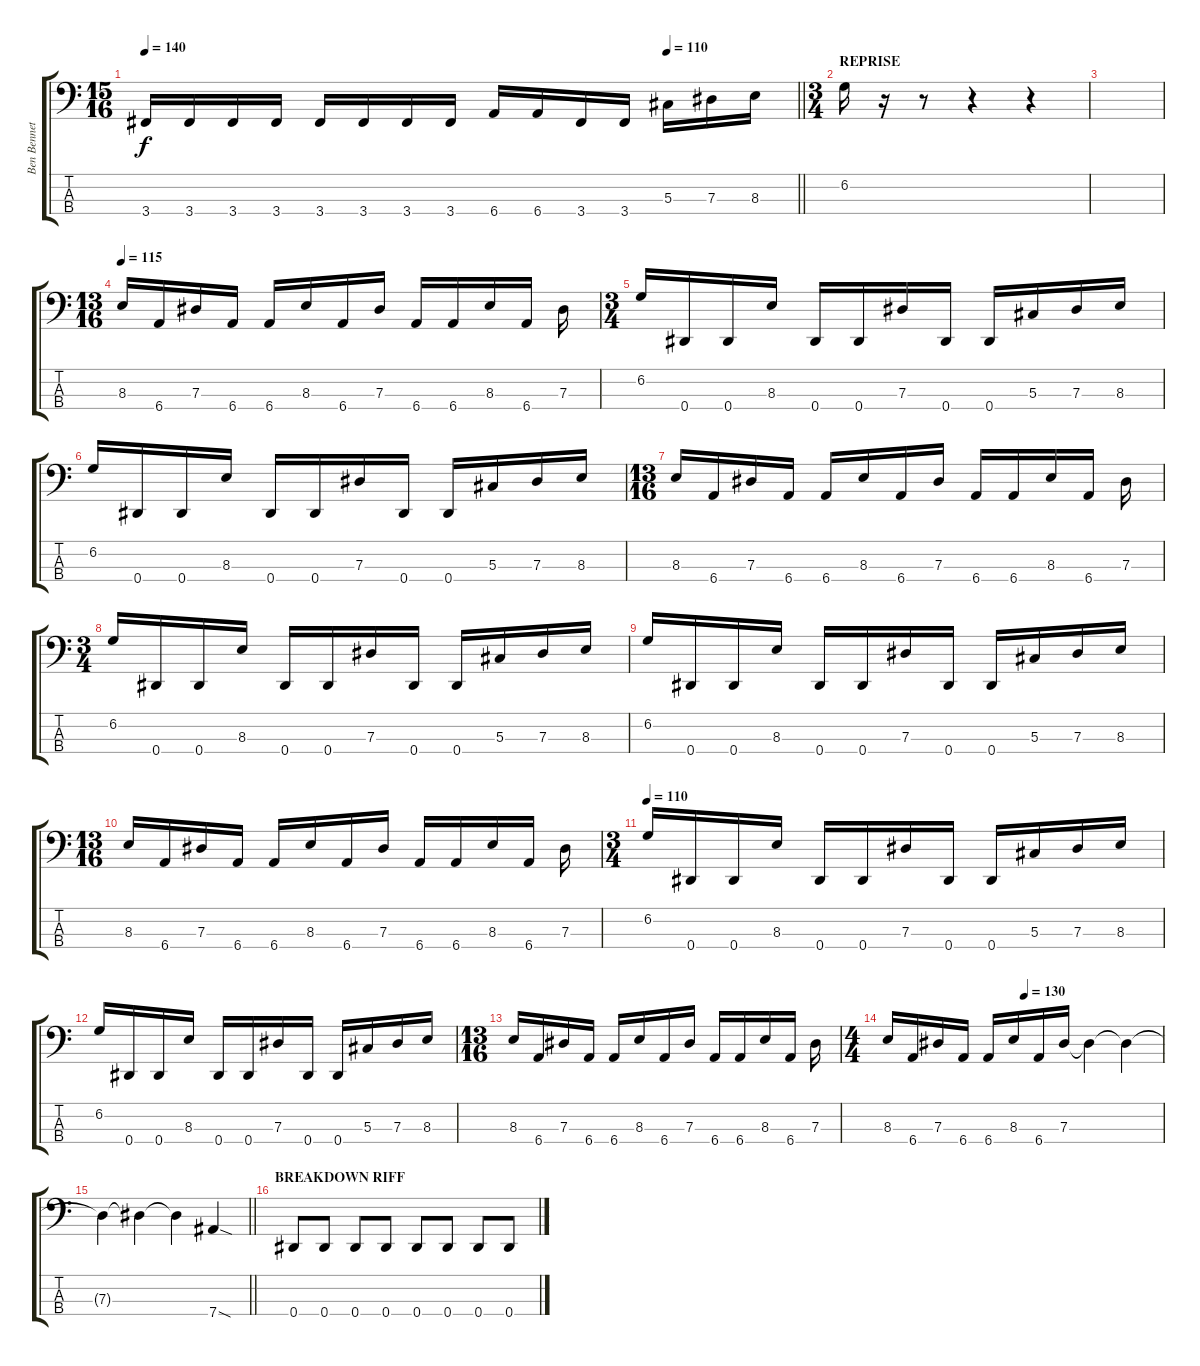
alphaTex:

\track ("Ben Bennett" "Ben Bennet") {instrument electricbassfinger}
\staff {score tabs}
\tuning (Gb2 Db2 Ab1 Eb1) {hide}
\ts (15 16)
\tempo 140
\tempo (110 0.8)
\clef f4
\barLineRight lightlight
\ks c
3.4.16{dy f} 3.4.16 3.4.16 3.4.16 3.4.16 3.4.16 3.4.16 3.4.16 6.4.16 6.4.16 3.4.16 3.4.16 5.3.16 7.3.16 8.3.16 |
\ts (3 4)
\section ("" "REPRISE")
6.2.16 r.16 r.8 r.4 r.4 |
|
\ts (13 16)
\tempo 115
8.3.16 6.4.16 7.3.16 6.4.16 6.4.16 8.3.16 6.4.16 7.3.16 6.4.16 6.4.16 8.3.16 6.4.16 7.3.16 |
\ts (3 4)
6.2.16 0.4.16 0.4.16 8.3.16 0.4.16 0.4.16 7.3.16 0.4.16 0.4.16 5.3.16 7.3.16 8.3.16 |
6.2.16 0.4.16 0.4.16 8.3.16 0.4.16 0.4.16 7.3.16 0.4.16 0.4.16 5.3.16 7.3.16 8.3.16 |
\ts (13 16)
8.3.16 6.4.16 7.3.16 6.4.16 6.4.16 8.3.16 6.4.16 7.3.16 6.4.16 6.4.16 8.3.16 6.4.16 7.3.16 |
\ts (3 4)
6.2.16 0.4.16 0.4.16 8.3.16 0.4.16 0.4.16 7.3.16 0.4.16 0.4.16 5.3.16 7.3.16 8.3.16 |
6.2.16 0.4.16 0.4.16 8.3.16 0.4.16 0.4.16 7.3.16 0.4.16 0.4.16 5.3.16 7.3.16 8.3.16 |
\ts (13 16)
8.3.16 6.4.16 7.3.16 6.4.16 6.4.16 8.3.16 6.4.16 7.3.16 6.4.16 6.4.16 8.3.16 6.4.16 7.3.16 |
\ts (3 4)
\tempo 110
6.2.16 0.4.16 0.4.16 8.3.16 0.4.16 0.4.16 7.3.16 0.4.16 0.4.16 5.3.16 7.3.16 8.3.16 |
6.2.16 0.4.16 0.4.16 8.3.16 0.4.16 0.4.16 7.3.16 0.4.16 0.4.16 5.3.16 7.3.16 8.3.16 |
\ts (13 16)
8.3.16 6.4.16 7.3.16 6.4.16 6.4.16 8.3.16 6.4.16 7.3.16 6.4.16 6.4.16 8.3.16 6.4.16 7.3.16 |
\ts (4 4)
\tempo (130 0.5)
8.3.16 6.4.16 7.3.16 6.4.16 6.4.16 8.3.16 6.4.16 7.3.16 7.3{t}.4 7.3{t}.4 |
\barLineRight lightlight
7.3{t}.4 7.3{t}.4 7.3{t}.4 7.4{sod}.4 |
\section ("" "BREAKDOWN RIFF")
0.4.8 0.4.8 0.4.8 0.4.8 0.4.8 0.4.8 0.4.8 0.4.8
